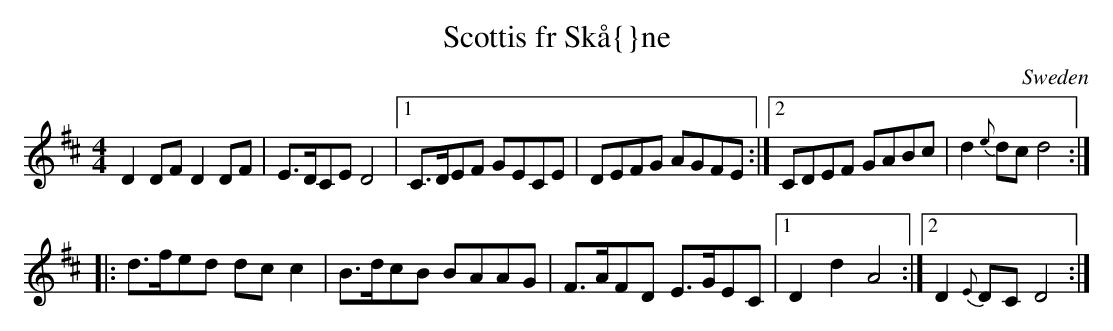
X:1
T:Scottis fr Sk\aa{}ne
O:Sweden
M:4/4
K:D
D2DF  D2DF|E>DCE D4 |1\
C>DEF GECE|DEFG AGFE :|2 \
 CDEF GABc|d2{e}dc d4::
d>fed dcc2|B>dcB BAAG|F>AFD E>GEC |1 \
 D2d2 A4 :|2 D2{E}DC D4 :|
